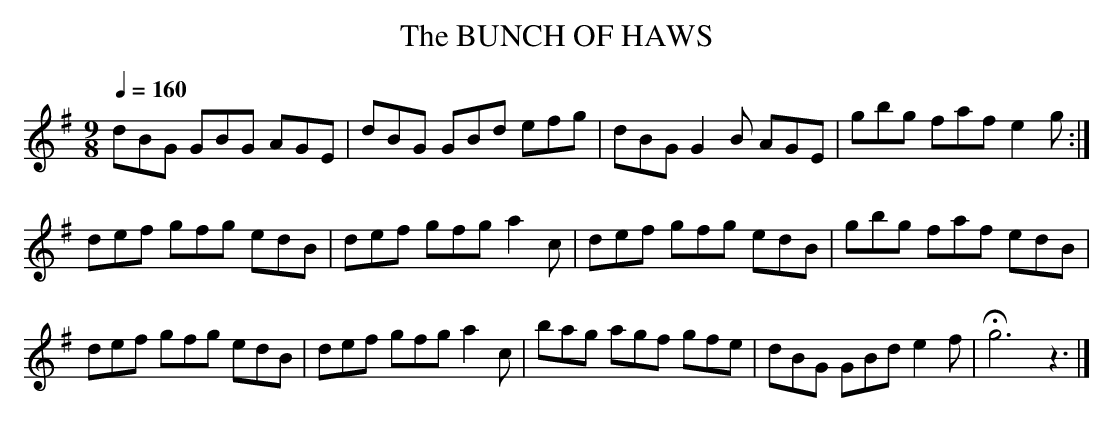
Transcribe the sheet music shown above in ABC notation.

X:1
T:BUNCH OF HAWS, The
Q:1/4=160
M:9/8
L:1/8
K:G
dBG GBG AGE|dBG GBd efg|dBG G2B AGE|gbg faf e2g:|
def gfg edB|def gfg a2c|def gfg edB|gbg faf edB|
def gfg edB|def gfg a2c|bag agf gfe|dBG GBd e2f|Hg6z3|]
